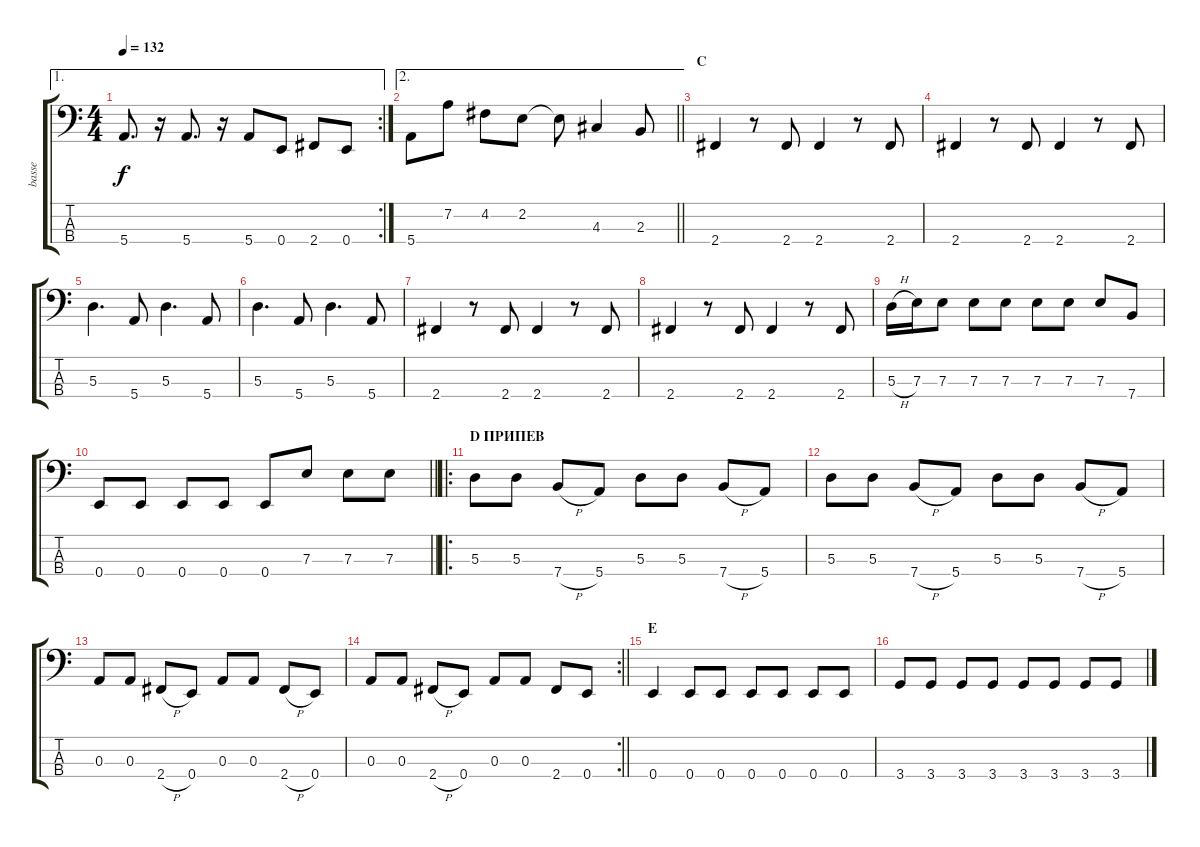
\track ("basse" "basse") {instrument synthbass2}
\staff {score tabs}
\tuning (G2 D2 A1 E1) {hide}
\ae 1
\rc 2
\ts (4 4)
\tempo 132
\clef f4
\ks c
5.4.8{d dy f} r.16 5.4.8{d} r.16 5.4.8 0.4.8 2.4.8 0.4.8 |
\ae 2
\barLineRight lightlight
5.4.8 7.2.8 4.2.8 2.2.8 2.2{t}.8 4.3.4 2.3.8 |
\section ("" "С")
2.4.4 r.8 2.4.8 2.4.4 r.8 2.4.8 |
2.4.4 r.8 2.4.8 2.4.4 r.8 2.4.8 |
5.3.4{d} 5.4.8 5.3.4{d} 5.4.8 |
5.3.4{d} 5.4.8 5.3.4{d} 5.4.8 |
2.4.4 r.8 2.4.8 2.4.4 r.8 2.4.8 |
2.4.4 r.8 2.4.8 2.4.4 r.8 2.4.8 |
5.3{h}.16 7.3.16 7.3.8 7.3.8 7.3.8 7.3.8 7.3.8 7.3.8 7.4.8 |
\barLineRight lightlight
0.4.8 0.4.8 0.4.8 0.4.8 0.4.8 7.3.8 7.3.8 7.3.8 |
\ro
\section ("" "D ПРИПЕВ")
5.3.8 5.3.8 7.4{h}.8 5.4.8 5.3.8 5.3.8 7.4{h}.8 5.4.8 |
5.3.8 5.3.8 7.4{h}.8 5.4.8 5.3.8 5.3.8 7.4{h}.8 5.4.8 |
0.3.8 0.3.8 2.4{h}.8 0.4.8 0.3.8 0.3.8 2.4{h}.8 0.4.8 |
\rc 2
\barLineRight lightlight
0.3.8 0.3.8 2.4{h}.8 0.4.8 0.3.8 0.3.8 2.4.8 0.4.8 |
\section ("" "E")
0.4.4 0.4.8 0.4.8 0.4.8 0.4.8 0.4.8 0.4.8 |
3.4.8 3.4.8 3.4.8 3.4.8 3.4.8 3.4.8 3.4.8 3.4.8
